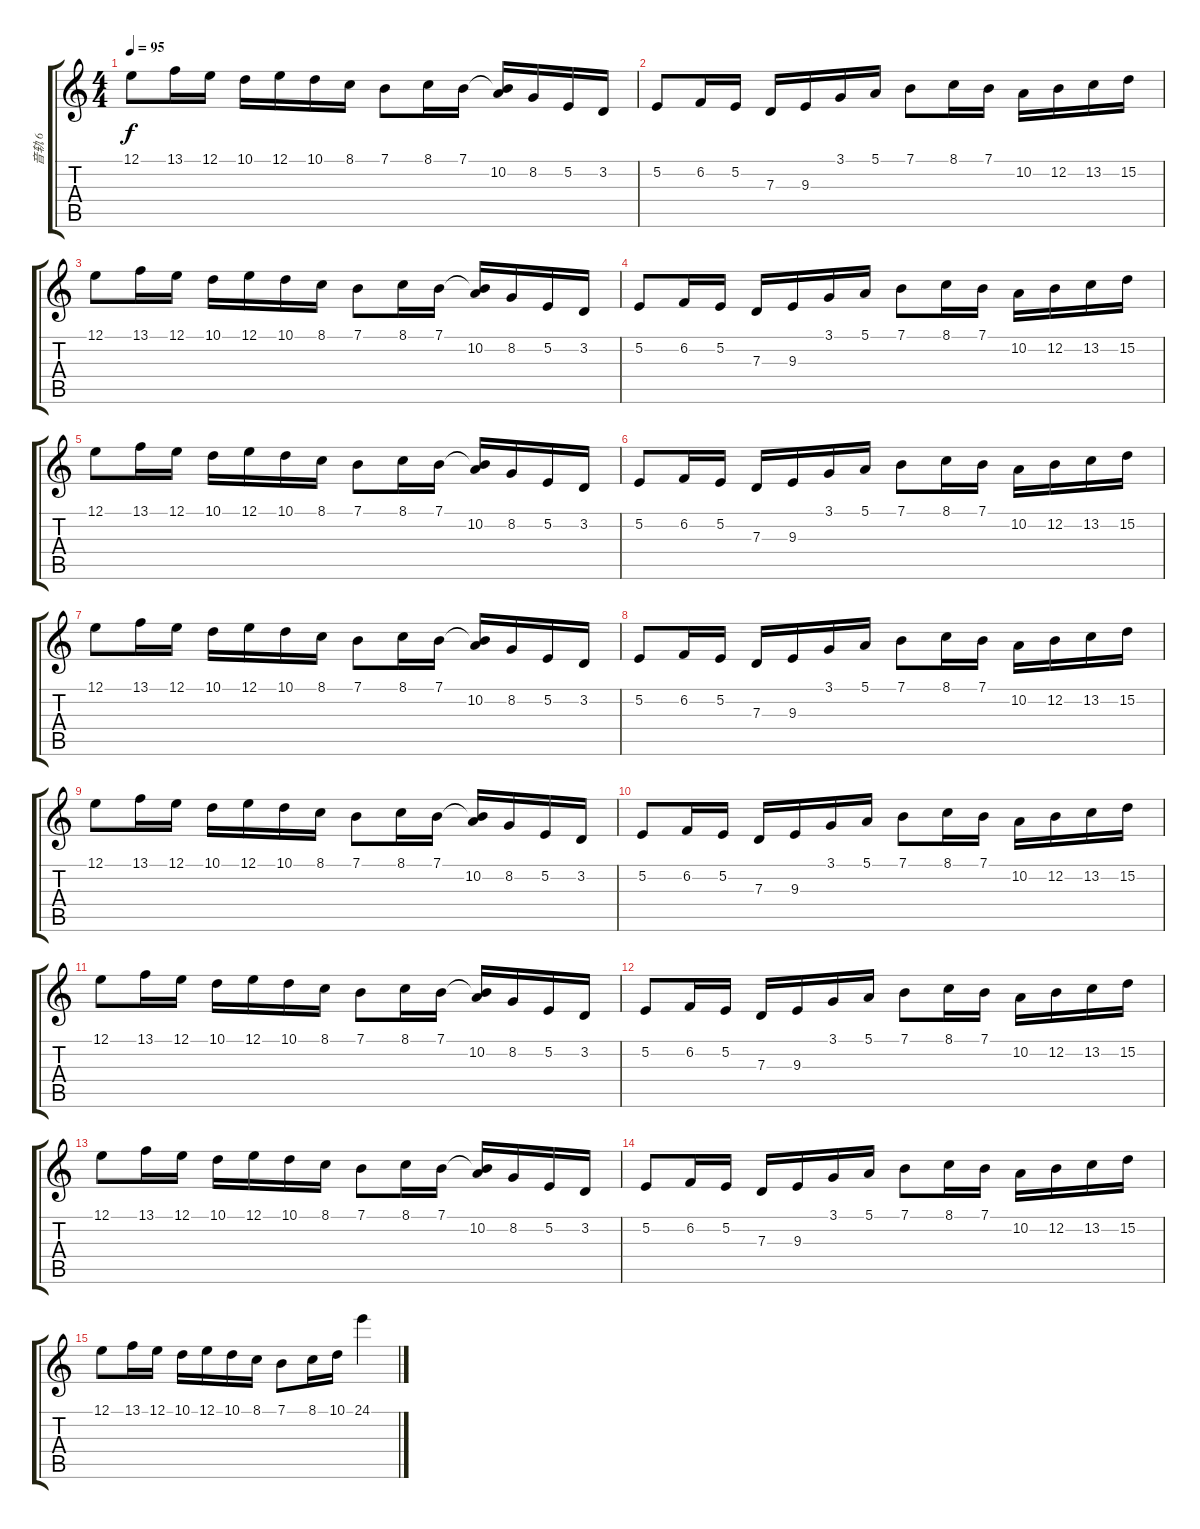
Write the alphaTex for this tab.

\track ("音轨 6" "音轨 6") {instrument stringensemble1}
\staff {score tabs}
\tuning (E4 B3 G3 D3 A2 E2) {hide}
\ts (4 4)
\tempo 95
\clef g2
\ks c
12.1.8{dy f} 13.1.16 12.1.16 10.1.16 12.1.16 10.1.16 8.1.16 7.1.8 8.1.16 7.1.16 (7.1{t} 10.2).16 8.2.16 5.2.16 3.2.16 |
5.2.8 6.2.16 5.2.16 7.3.16 9.3.16 3.1.16 5.1.16 7.1.8 8.1.16 7.1.16 10.2.16 12.2.16 13.2.16 15.2.16 |
12.1.8 13.1.16 12.1.16 10.1.16 12.1.16 10.1.16 8.1.16 7.1.8 8.1.16 7.1.16 (7.1{t} 10.2).16 8.2.16 5.2.16 3.2.16 |
5.2.8 6.2.16 5.2.16 7.3.16 9.3.16 3.1.16 5.1.16 7.1.8 8.1.16 7.1.16 10.2.16 12.2.16 13.2.16 15.2.16 |
12.1.8 13.1.16 12.1.16 10.1.16 12.1.16 10.1.16 8.1.16 7.1.8 8.1.16 7.1.16 (7.1{t} 10.2).16 8.2.16 5.2.16 3.2.16 |
5.2.8 6.2.16 5.2.16 7.3.16 9.3.16 3.1.16 5.1.16 7.1.8 8.1.16 7.1.16 10.2.16 12.2.16 13.2.16 15.2.16 |
12.1.8 13.1.16 12.1.16 10.1.16 12.1.16 10.1.16 8.1.16 7.1.8 8.1.16 7.1.16 (7.1{t} 10.2).16 8.2.16 5.2.16 3.2.16 |
5.2.8 6.2.16 5.2.16 7.3.16 9.3.16 3.1.16 5.1.16 7.1.8 8.1.16 7.1.16 10.2.16 12.2.16 13.2.16 15.2.16 |
12.1.8 13.1.16 12.1.16 10.1.16 12.1.16 10.1.16 8.1.16 7.1.8 8.1.16 7.1.16 (7.1{t} 10.2).16 8.2.16 5.2.16 3.2.16 |
5.2.8 6.2.16 5.2.16 7.3.16 9.3.16 3.1.16 5.1.16 7.1.8 8.1.16 7.1.16 10.2.16 12.2.16 13.2.16 15.2.16 |
12.1.8 13.1.16 12.1.16 10.1.16 12.1.16 10.1.16 8.1.16 7.1.8 8.1.16 7.1.16 (7.1{t} 10.2).16 8.2.16 5.2.16 3.2.16 |
5.2.8 6.2.16 5.2.16 7.3.16 9.3.16 3.1.16 5.1.16 7.1.8 8.1.16 7.1.16 10.2.16 12.2.16 13.2.16 15.2.16 |
12.1.8 13.1.16 12.1.16 10.1.16 12.1.16 10.1.16 8.1.16 7.1.8 8.1.16 7.1.16 (7.1{t} 10.2).16 8.2.16 5.2.16 3.2.16 |
5.2.8 6.2.16 5.2.16 7.3.16 9.3.16 3.1.16 5.1.16 7.1.8 8.1.16 7.1.16 10.2.16 12.2.16 13.2.16 15.2.16 |
12.1.8 13.1.16 12.1.16 10.1.16 12.1.16 10.1.16 8.1.16 7.1.8 8.1.16 10.1.16 24.1.4
